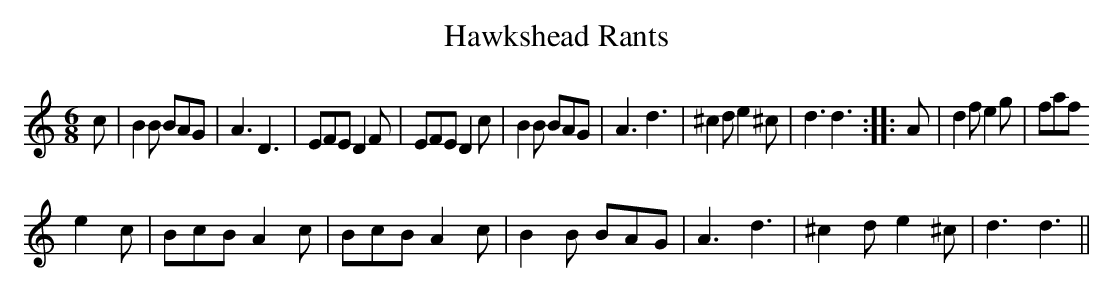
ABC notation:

X:1
T:Hawkshead Rants
M:6/8
L:1/8
K:DDor
c|B2B BAG|A3D3|EFED2F|EFED2c|B2B BAG|A3d3|^c2de2^c|d3d3:||:A|d2fe2g|faf
e2c|BcBA2c|BcBA2c|B2B BAG|A3d3|^c2de2^c|d3d3||
